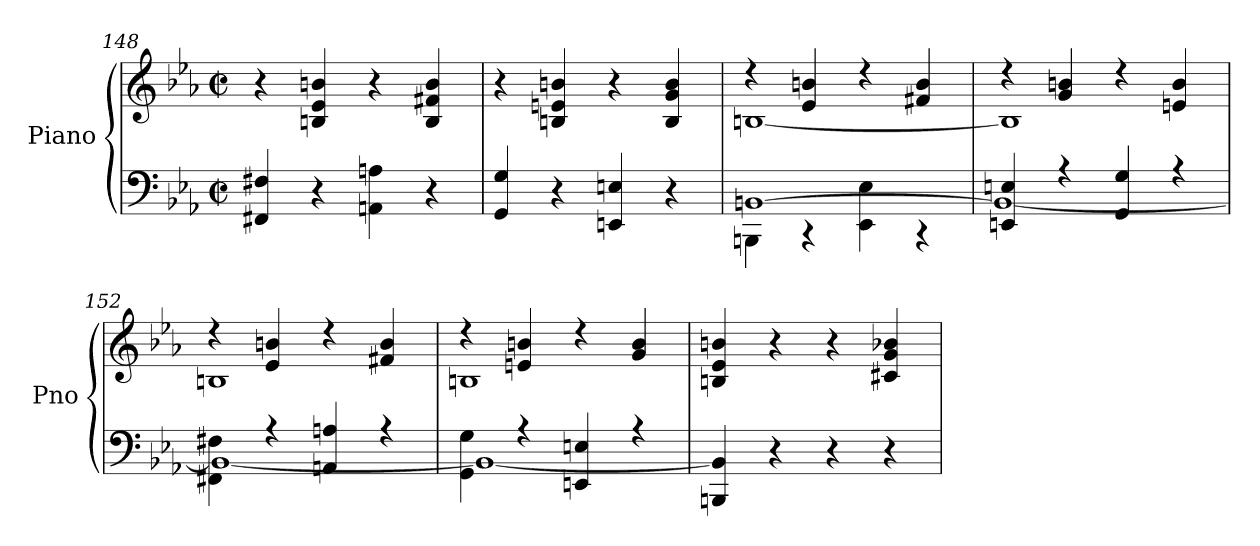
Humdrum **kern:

**kern	**kern
*part1	*part1
*staff2	*staff1
*I"Piano	*
*I'Pno	*
*clefF4	*clefG2
*k[b-e-a-]	*k[b-e-a-]
*M2/2	*M2/2
*met(c|)	*met(c|)
=148	=148
4FF#X/ 4F#X/	4r
4r	4Bn/ 4e-/ 4bn/
4AAn\ 4An\	4r
4r	4B/ 4f#X/ 4b/
!!LO:LB:g=z
=149	=149
4GG/ 4G/	4r
4r	4Bn/ 4en/ 4bn/
4EEn/ 4En/	4r
4r	4B/ 4g/ 4b/
=150	=150
*^	*^
[1BBn	4BBBn\	4r	[1Bn
.	4r	4e-/ 4bn/	.
.	4EE-\ 4E-\	4r	.
.	4r	4f#X/ 4b/	.
=151	=151	=151	=151
4EEn/ 4En/	1BB_	4r	1B]
4r	.	4g/ 4bn/	.
4GG/ 4G/	.	4r	.
4r	.	4en/ 4b/	.
=152	=152	=152	=152
4FF#X\ 4F#X\	1BB_	4r	1Bn
4r	.	4e-/ 4bn/	.
4AAn/ 4An/	.	4r	.
4r	.	4f#X/ 4b/	.
!!LO:PB:g=z	!!
=153	=153	=153	=153
4GG\ 4G\	1BB_	4r	1Bn
4r	.	4en/ 4bn/	.
4EEn/ 4En/	.	4r	.
4r	.	4g/ 4b/	.
*v	*v	*	*
*	*v	*v
=154	=154
4BBBn/ 4BB/]	4Bn/ 4e-/ 4bn/
4r	4r
4r	4r
4r	4c#X/ 4g/ 4b-X/
=	=
*-	*-
